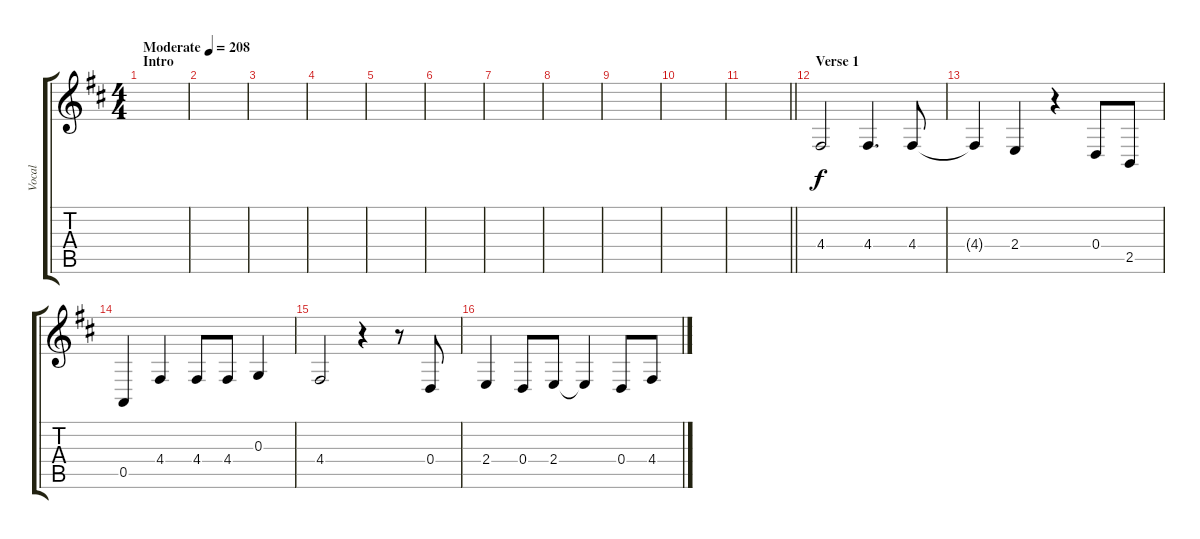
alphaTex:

\track ("Vocal" "Vocal") {instrument brightacousticpiano}
\staff {score tabs}
\tuning (E4 B3 G3 D3 A2 E2) {hide}
\ts (4 4)
\section ("" "Intro")
\tempo (208 "Moderate")
\clef g2
\ks d
|
|
|
|
|
|
|
|
|
|
\barLineRight lightlight
|
\section ("" "Verse 1")
4.4.2 4.4.4{d} 4.4.8 |
4.4{t}.4 2.4.4 r.4 0.4.8 2.5.8 |
0.5.4 4.4.4 4.4.8 4.4.8 0.3.4 |
4.4.2 r.4 r.8 0.4.8 |
2.4.4 0.4.8 2.4.8 2.4{t}.4 0.4.8 4.4.8
